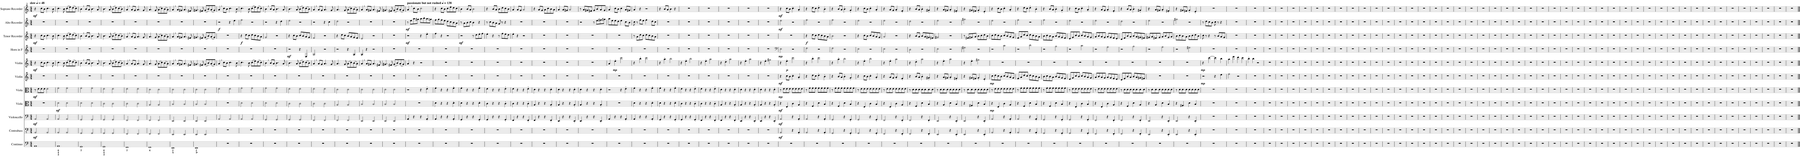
**kern	**kern	**dynam	**kern	**dynam	**kern	**dynam	**kern	**dynam	**kern	**dynam	**kern	**dynam	**kern	**dynam	**kern	**dynam	**kern	**dynam	**kern	**dynam
*part11	*part10	*part10	*part9	*part9	*part8	*part8	*part7	*part7	*part6	*part6	*part5	*part5	*part4	*part4	*part3	*part3	*part2	*part2	*part1	*part1
*staff11	*staff10	*staff10	*staff9	*staff9	*staff8	*staff8	*staff7	*staff7	*staff6	*staff6	*staff5	*staff5	*staff4	*staff4	*staff3	*staff3	*staff2	*staff2	*staff1	*staff1
*I"Continuo	*I"Contrabass	*	*I"Violoncello	*	*I"Viola	*	*I"Viola	*	*I"Violin	*	*I"Violin	*	*I"Horn in F	*	*I"Tenor Recorder	*	*I"Alto Recorder	*	*I"Soprano Recorder	*
*I'Con.	*I'Cb.	*	*I'Vc.	*	*I'Vla.	*	*I'Vla.	*	*I'Vln.	*	*I'Vln.	*	*	*	*I'T. Rec.	*	*I'A. Rec.	*	*I'S. Rec.	*
*clefF4	*clefFv4	*	*clefF4	*	*clefC3	*	*clefC3	*	*clefG2	*	*clefG2	*	*clefG2	*	*clefG2	*	*clefG2	*	*clefG^2	*
*	*	*	*	*	*	*	*	*	*	*	*	*	*ITrd4c7	*	*	*	*	*	*	*
*k[]	*k[]	*	*k[]	*	*k[]	*	*k[]	*	*k[]	*	*k[]	*	*k[]	*	*k[]	*	*k[]	*	*k[]	*
*M4/4	*M4/4	*	*M4/4	*	*M4/4	*	*M4/4	*	*M4/4	*	*M4/4	*	*M4/4	*	*M4/4	*	*M4/4	*	*M4/4	*
*MM48	*MM48	*	*MM48	*	*MM48	*	*MM48	*	*MM48	*	*MM48	*	*MM48	*	*MM48	*	*MM48	*	*MM48	*
=1	=1	=1	=1	=1	=1	=1	=1	=1	=1	=1	=1	=1	=1	=1	=1	=1	=1	=1	=1	=1
!	!	!	!	!	!	!	!	!	!	!	!	!	!	!	!	!	!	!	!LO:TX:a:B:t=slow	!
!	!	!LO:DY:b	!	!LO:DY:b	!	!	!	!LO:DY:b	!	!	!	!LO:DY:b	!	!	!	!LO:DY:b	!	!	!	!LO:DY:b
1AA	2AAA/	mf	2AA/	mf	1r	.	8r	mf	1r	.	4r	mf	1r	.	4r	mf	1r	.	4r	mf
.	.	.	.	.	.	.	8e\L	.	.	.	.	.	.	.	.	.	.	.	.	.
.	.	.	.	.	.	.	8e\	.	.	.	8cc\L	.	.	.	8cc\L	.	.	.	8ccc\L	.
.	.	.	.	.	.	.	8e\J	.	.	.	8b\J	.	.	.	8b\J	.	.	.	8bb\J	.
.	2AAA/	.	2AA/	.	.	.	2e\	.	.	.	4.cc\	.	.	.	4.cc\	.	.	.	4.ccc\	.
.	.	.	.	.	.	.	.	.	.	.	8b\	.	.	.	8b\	.	.	.	8bb\	.
=2	=2	=2	=2	=2	=2	=2	=2	=2	=2	=2	=2	=2	=2	=2	=2	=2	=2	=2	=2	=2
!	!	!	!	!	!	!LO:DY:b	!	!	!	!	!	!	!	!	!	!	!	!	!	!
1AA	2AAA/	.	2AA/	.	2d\	mf	2f\	.	1r	.	4.cc\	.	1r	.	4.cc\	.	1r	.	4.ccc\	.
.	.	.	.	.	.	.	.	.	.	.	8b\	.	.	.	8b\	.	.	.	8bb\	.
.	2AAA/	.	2AA/	.	2d\	.	2f\	.	.	.	(8cc\L	.	.	.	(8cc\L	.	.	.	(8ccc\L	.
.	.	.	.	.	.	.	.	.	.	.	8ee\)	.	.	.	8ee\)	.	.	.	8eee\)	.
.	.	.	.	.	.	.	.	.	.	.	(8dd\	.	.	.	(8dd\	.	.	.	(8ddd\	.
.	.	.	.	.	.	.	.	.	.	.	8cc\J)	.	.	.	8cc\J)	.	.	.	8ccc\J)	.
=3	=3	=3	=3	=3	=3	=3	=3	=3	=3	=3	=3	=3	=3	=3	=3	=3	=3	=3	=3	=3
1GG	2GGG/	.	2GG/	.	2d\	.	2f\	.	1r	.	4b,\	.	1r	.	4b,\	.	1r	.	4bb,\	.
.	.	.	.	.	.	.	.	.	.	.	8b/L	.	.	.	8b/L	.	.	.	8bb/L	.
.	.	.	.	.	.	.	.	.	.	.	8a/J	.	.	.	8a/J	.	.	.	8aa/J	.
.	2GGG/	.	2GG/	.	2d\	.	2f\	.	.	.	4.b\	.	.	.	4.b\	.	.	.	4.bb\	.
.	.	.	.	.	.	.	.	.	.	.	8a/	.	.	.	8a/	.	.	.	8aa/	.
=4	=4	=4	=4	=4	=4	=4	=4	=4	=4	=4	=4	=4	=4	=4	=4	=4	=4	=4	=4	=4
1GG	2GGG/	.	2GG/	.	2c\	.	2e\	.	1r	.	4.b\	.	1r	.	4.b\	.	1r	.	4.bb\	.
.	.	.	.	.	.	.	.	.	.	.	8a/	.	.	.	8a/	.	.	.	8aa/	.
.	2GGG/	.	2GG/	.	2c\	.	2e\	.	.	.	(8b\L	.	.	.	(8b\L	.	.	.	(8bb\L	.
.	.	.	.	.	.	.	.	.	.	.	8dd\)	.	.	.	8dd\)	.	.	.	8ddd\)	.
.	.	.	.	.	.	.	.	.	.	.	(8cc\	.	.	.	(8cc\	.	.	.	(8ccc\	.
.	.	.	.	.	.	.	.	.	.	.	8b\J)	.	.	.	8b\J)	.	.	.	8bb\J)	.
=5	=5	=5	=5	=5	=5	=5	=5	=5	=5	=5	=5	=5	=5	=5	=5	=5	=5	=5	=5	=5
1FF	2FFF/	.	2FF/	.	2c\	.	2e\	.	1r	.	4a,/	.	1r	.	4a,/	.	1r	.	4aa,/	.
.	.	.	.	.	.	.	.	.	.	.	8a/L	.	.	.	8a/L	.	.	.	8aa/L	.
.	.	.	.	.	.	.	.	.	.	.	8g/J	.	.	.	8g/J	.	.	.	8gg/J	.
.	2FFF/	.	2FF/	.	2c\	.	2e\	.	.	.	4.a/	.	.	.	4.a/	.	.	.	4.aa/	.
.	.	.	.	.	.	.	.	.	.	.	8g/	.	.	.	8g/	.	.	.	8gg/	.
=6	=6	=6	=6	=6	=6	=6	=6	=6	=6	=6	=6	=6	=6	=6	=6	=6	=6	=6	=6	=6
1FF	2FFF/	.	2FF/	.	2A/	.	2d\	.	1r	.	4.a/	.	1r	.	4.a/	.	1r	.	4.aa/	.
.	.	.	.	.	.	.	.	.	.	.	8g/	.	.	.	8g/	.	.	.	8gg/	.
.	2FFF/	.	2FF/	.	2A/	.	2d\	.	.	.	(8a\L	.	.	.	(8a\L	.	.	.	(8aa\L	.
.	.	.	.	.	.	.	.	.	.	.	8cc\)	.	.	.	8cc\)	.	.	.	8ccc\)	.
.	.	.	.	.	.	.	.	.	.	.	(8b\	.	.	.	(8b\	.	.	.	(8bb\	.
.	.	.	.	.	.	.	.	.	.	.	8a\J)	.	.	.	8a\J)	.	.	.	8aa\J)	.
=7	=7	=7	=7	=7	=7	=7	=7	=7	=7	=7	=7	=7	=7	=7	=7	=7	=7	=7	=7	=7
1EE	2EEE/	.	2EE/	.	2B/	.	2d\	.	1r	.	4a,/	.	1r	.	4a,/	.	1r	.	4aa,/	.
.	.	.	.	.	.	.	.	.	.	.	8a/L	.	.	.	8a/L	.	.	.	8aa/L	.
.	.	.	.	.	.	.	.	.	.	.	8g#X/J	.	.	.	8g#X/J	.	.	.	8gg#X/J	.
.	2EEE/	.	2EE/	.	2B/	.	2d\	.	.	.	4.a/	.	.	.	4.a/	.	.	.	4.aa/	.
.	.	.	.	.	.	.	.	.	.	.	8f#X/	.	.	.	8f#X/	.	.	.	8ff#X/	.
=8	=8	=8	=8	=8	=8	=8	=8	=8	=8	=8	=8	=8	=8	=8	=8	=8	=8	=8	=8	=8
1EE	2EEE/	.	2EE/	.	2B/	.	2d\	.	1r	.	4.g#X/	.	1r	.	4.g#X/	.	1r	.	4.gg#X/	.
.	.	.	.	.	.	.	.	.	.	.	8f#X/	.	.	.	8f#X/	.	.	.	8ff#X/	.
.	2EEE/	.	2EE/	.	2B/	.	2d\	.	.	.	(8g#/L	.	.	.	(8g#/L	.	.	.	(8gg#/L	.
.	.	.	.	.	.	.	.	.	.	.	8b/)	.	.	.	8b/)	.	.	.	8bb/)	.
.	.	.	.	.	.	.	.	.	.	.	(8a/	.	.	.	(8a/	.	.	.	(8aa/	.
.	.	.	.	.	.	.	.	.	.	.	8g#/J)	.	.	.	8g#/J)	.	.	.	8gg#/J)	.
=9	=9	=9	=9	=9	=9	=9	=9	=9	=9	=9	=9	=9	=9	=9	=9	=9	=9	=9	=9	=9
!	!	!	!	!	!	!	!	!	!	!	!	!	!	!	!	!	!	!LO:DY:b	!	!
1r	1r	.	2AA/	.	1r	.	2e\	.	1r	.	4a,/	.	1r	.	1r	.	2r	f	4aa,/	.
.	.	.	.	.	.	.	.	.	.	.	8cc\L	.	.	.	.	.	.	.	8ccc\L	.
.	.	.	.	.	.	.	.	.	.	.	8b\J	.	.	.	.	.	.	.	8bb\J	.
.	.	.	2AA/	.	.	.	2e\	.	.	.	4.cc\	.	.	.	.	.	4r	.	4.ccc\	.
.	.	.	.	.	.	.	.	.	.	.	.	.	.	.	.	.	4ee\	.	.	.
.	.	.	.	.	.	.	.	.	.	.	8b\	.	.	.	.	.	.	.	8bb\	.
=10	=10	=10	=10	=10	=10	=10	=10	=10	=10	=10	=10	=10	=10	=10	=10	=10	=10	=10	=10	=10
!	!	!	!	!	!	!	!	!	!	!	!	!	!	!	!	!LO:DY:b	!	!	!	!
1r	1r	.	2AA/	.	2d\	.	2f\	.	1r	.	4.cc\	.	1r	.	4r	f	2ff\	.	4.ccc\	.
.	.	.	.	.	.	.	.	.	.	.	.	.	.	.	8dd\L	.	.	.	.	.
.	.	.	.	.	.	.	.	.	.	.	8b\	.	.	.	8cc\J	.	.	.	8bb\	.
.	.	.	2AA/	.	2d\	.	2f\	.	.	.	(8cc\L	.	.	.	8dd\L	.	2r	.	(8ccc\L	.
.	.	.	.	.	.	.	.	.	.	.	8ee\)	.	.	.	8cc\	.	.	.	8eee\)	.
.	.	.	.	.	.	.	.	.	.	.	(8dd\	.	.	.	8b\	.	.	.	(8ddd\	.
.	.	.	.	.	.	.	.	.	.	.	8cc\J)	.	.	.	8a\J	.	.	.	8ccc\J)	.
=11	=11	=11	=11	=11	=11	=11	=11	=11	=11	=11	=11	=11	=11	=11	=11	=11	=11	=11	=11	=11
1r	1r	.	2GG/	.	2d\	.	2f\	.	1r	.	4b,\	.	1r	.	2g/	.	2r	.	4bb,\	.
.	.	.	.	.	.	.	.	.	.	.	8b/L	.	.	.	.	.	.	.	8bb/L	.
.	.	.	.	.	.	.	.	.	.	.	8a/J	.	.	.	.	.	.	.	8aa/J	.
.	.	.	2GG/	.	2d\	.	2f\	.	.	.	4.b\	.	.	.	2r	.	4r	.	4.bb\	.
.	.	.	.	.	.	.	.	.	.	.	.	.	.	.	.	.	4dd\	.	.	.
.	.	.	.	.	.	.	.	.	.	.	8a/	.	.	.	.	.	.	.	8aa/	.
=12	=12	=12	=12	=12	=12	=12	=12	=12	=12	=12	=12	=12	=12	=12	=12	=12	=12	=12	=12	=12
!	!	!	!	!	!	!	!	!	!	!	!	!	!	!LO:DY:b	!	!	!	!	!	!
1r	1r	.	2GG/	.	2c\	.	2e\	.	1r	.	4.b\	.	2r	mf	4r	.	2ee\	.	4.bb\	.
.	.	.	.	.	.	.	.	.	.	.	.	.	.	.	8cc\L	.	.	.	.	.
.	.	.	.	.	.	.	.	.	.	.	8a/	.	.	.	8b\J	.	.	.	8aa/	.
.	.	.	2GG/	.	2c\	.	2e\	.	.	.	(8b\L	.	4r	.	8cc/L	.	2r	.	(8bb\L	.
.	.	.	.	.	.	.	.	.	.	.	8dd\)	.	.	.	8b/	.	.	.	8ddd\)	.
.	.	.	.	.	.	.	.	.	.	.	(8cc\	.	4E/	.	8a/	.	.	.	(8ccc\	.
.	.	.	.	.	.	.	.	.	.	.	8b\J)	.	.	.	8g/J	.	.	.	8bb\J)	.
=13	=13	=13	=13	=13	=13	=13	=13	=13	=13	=13	=13	=13	=13	=13	=13	=13	=13	=13	=13	=13
1r	1r	.	2FF/	.	2c\	.	2e\	.	1r	.	4a,/	.	2A/	.	2f/	.	2r	.	4aa,/	.
.	.	.	.	.	.	.	.	.	.	.	8a/L	.	.	.	.	.	.	.	8aa/L	.
.	.	.	.	.	.	.	.	.	.	.	8g/J	.	.	.	.	.	.	.	8gg/J	.
.	.	.	2FF/	.	2c\	.	2e\	.	.	.	4.a/	.	2r	.	2r	.	4r	.	4.aa/	.
.	.	.	.	.	.	.	.	.	.	.	.	.	.	.	.	.	4cc\	.	.	.
.	.	.	.	.	.	.	.	.	.	.	8g/	.	.	.	.	.	.	.	8gg/	.
=14	=14	=14	=14	=14	=14	=14	=14	=14	=14	=14	=14	=14	=14	=14	=14	=14	=14	=14	=14	=14
1r	1r	.	2FF/	.	2A/	.	2d\	.	1r	.	4.a/	.	2r	.	4r	.	2dd\	.	4.aa/	.
.	.	.	.	.	.	.	.	.	.	.	.	.	.	.	8dd\L	.	.	.	.	.
.	.	.	.	.	.	.	.	.	.	.	8g/	.	.	.	8cc\J	.	.	.	8gg/	.
.	.	.	2FF/	.	2A/	.	2d\	.	.	.	(8a\L	.	4r	.	8b/L	.	2r	.	(8aa\L	.
.	.	.	.	.	.	.	.	.	.	.	8cc\)	.	.	.	8a/	.	.	.	8ccc\)	.
.	.	.	.	.	.	.	.	.	.	.	(8b\	.	4A/	.	8g/	.	.	.	(8bb\	.
.	.	.	.	.	.	.	.	.	.	.	8a\J)	.	.	.	8f/J	.	.	.	8aa\J)	.
=15	=15	=15	=15	=15	=15	=15	=15	=15	=15	=15	=15	=15	=15	=15	=15	=15	=15	=15	=15	=15
1r	1r	.	2EE/	.	2B/	.	2d\	.	1r	.	4a,/	.	4A/	.	2e/	.	1r	.	4aa,/	.
.	.	.	.	.	.	.	.	.	.	.	8a/L	.	4r	.	.	.	.	.	8aa/L	.
.	.	.	.	.	.	.	.	.	.	.	8g#X/J	.	.	.	.	.	.	.	8gg#X/J	.
.	.	.	2EE/	.	2B/	.	2d\	.	.	.	4.a/	.	2r	.	2r	.	.	.	4.aa/	.
.	.	.	.	.	.	.	.	.	.	.	8f#X/	.	.	.	.	.	.	.	8ff#X/	.
=16	=16	=16	=16	=16	=16	=16	=16	=16	=16	=16	=16	=16	=16	=16	=16	=16	=16	=16	=16	=16
1r	1r	.	2EE/	.	2B/	.	2d\	.	1r	.	4.g#X/	.	1r	.	1r	.	1r	.	4.gg#X/	.
.	.	.	.	.	.	.	.	.	.	.	8f#X/	.	.	.	.	.	.	.	8ff#X/	.
.	.	.	2EE/	.	2B/	.	2d\	.	.	.	(8g#/L	.	.	.	.	.	.	.	(8gg#/L	.
.	.	.	.	.	.	.	.	.	.	.	8b/)	.	.	.	.	.	.	.	8bb/)	.
.	.	.	.	.	.	.	.	.	.	.	(8a/	.	.	.	.	.	.	.	(8aa/	.
.	.	.	.	.	.	.	.	.	.	.	8g#/J)	.	.	.	.	.	.	.	8gg#/J)	.
=17	=17	=17	=17	=17	=17	=17	=17	=17	=17	=17	=17	=17	=17	=17	=17	=17	=17	=17	=17	=17
*	*	*	*	*	*	*	*	*	*	*	*	*	*	*	*	*	*	*	*MM138	*
!	!	!	!	!	!	!	!	!	!	!	!	!	!	!	!	!	!	!	!LO:TX:a:B:t=passionate but not rushed	!
!	!	!	!	!	!	!	!	!	!	!	!	!	!	!	!	!LO:DY:b	!	!LO:DY:b	!	!
1r	1r	.	4AA/	.	1r	.	2r	.	1r	.	4a/	.	1r	.	2r	mf	8r	mf	4aa,/	.
.	.	.	.	.	.	.	.	.	.	.	.	.	.	.	.	.	8ee\L	.	.	.
.	.	.	4r	.	.	.	.	.	.	.	4r	.	.	.	.	.	8aa\	.	8ccc\L	.
.	.	.	.	.	.	.	.	.	.	.	.	.	.	.	.	.	8gg#X\J	.	8bb\J	.
.	.	.	4r	.	.	.	4r	.	.	.	2r	.	.	.	4r	.	8aa\L	.	2ccc\	.
.	.	.	.	.	.	.	.	.	.	.	.	.	.	.	.	.	8bb\	.	.	.
.	.	.	4AA'/	.	.	.	4e'\	.	.	.	.	.	.	.	4ee'\	.	8aa\	.	.	.
.	.	.	.	.	.	.	.	.	.	.	.	.	.	.	.	.	8ggn\J	.	.	.
=18	=18	=18	=18	=18	=18	=18	=18	=18	=18	=18	=18	=18	=18	=18	=18	=18	=18	=18	=18	=18
1r	1r	.	4AA/	.	4d\	.	4f\	.	1r	.	1r	.	1r	.	4ff\	.	8ff\L	.	4r	.
.	.	.	.	.	.	.	.	.	.	.	.	.	.	.	.	.	8gg\	.	.	.
.	.	.	4r	.	4r	.	4r	.	.	.	.	.	.	.	4r	.	8ff\	.	8ccc\L	.
.	.	.	.	.	.	.	.	.	.	.	.	.	.	.	.	.	8ee\J	.	8bb\J	.
.	.	.	4r	.	4r	.	4r	.	.	.	.	.	.	.	2r	.	8dd\L	.	8ccc\L	.
.	.	.	.	.	.	.	.	.	.	.	.	.	.	.	.	.	8cc\	.	8eee\	.
.	.	.	4AA'/	.	4d'\	.	4f'\	.	.	.	.	.	.	.	.	.	8b\	.	8ddd\	.
.	.	.	.	.	.	.	.	.	.	.	.	.	.	.	.	.	8a\J	.	8ccc\J	.
=19	=19	=19	=19	=19	=19	=19	=19	=19	=19	=19	=19	=19	=19	=19	=19	=19	=19	=19	=19	=19
!	!	!	!	!	!	!	!	!	!	!	!	!	!	!	!	!LO:DY:b	!	!	!	!
1r	1r	.	4GG/	.	4d\	.	4f\	.	1r	.	1r	.	1r	.	2r	mf	8r	.	4bb\	.
.	.	.	.	.	.	.	.	.	.	.	.	.	.	.	.	.	8a\L	.	.	.
.	.	.	4r	.	4r	.	4r	.	.	.	.	.	.	.	.	.	8b\	.	8bb/L	.
.	.	.	.	.	.	.	.	.	.	.	.	.	.	.	.	.	8cc\J	.	8aa/J	.
.	.	.	4r	.	4r	.	4r	.	.	.	.	.	.	.	8r	.	4b\	.	2bb\	.
.	.	.	.	.	.	.	.	.	.	.	.	.	.	.	8dd\L	.	.	.	.	.
.	.	.	4GG'/	.	4d'\	.	4f'\	.	.	.	.	.	.	.	8ee\	.	4r	.	.	.
.	.	.	.	.	.	.	.	.	.	.	.	.	.	.	8ff\J	.	.	.	.	.
=20	=20	=20	=20	=20	=20	=20	=20	=20	=20	=20	=20	=20	=20	=20	=20	=20	=20	=20	=20	=20
1r	1r	.	4GG/	.	4c\	.	4e\	.	1r	.	1r	.	1r	.	4ee\	.	8r	.	4r	.
.	.	.	.	.	.	.	.	.	.	.	.	.	.	.	.	.	8cc\L	.	.	.
.	.	.	4r	.	4r	.	4r	.	.	.	.	.	.	.	4r	.	8b\	.	8bb/L	.
.	.	.	.	.	.	.	.	.	.	.	.	.	.	.	.	.	8a\J	.	8aa/J	.
.	.	.	4r	.	4r	.	4r	.	.	.	.	.	.	.	8r	.	8g/	.	8bb\L	.
.	.	.	.	.	.	.	.	.	.	.	.	.	.	.	8ff\L	.	8r	.	8ddd\	.
.	.	.	4GG'/	.	4c'\	.	4e'\	.	.	.	.	.	.	.	8ee\	.	4r	.	8ccc\	.
.	.	.	.	.	.	.	.	.	.	.	.	.	.	.	8dd\J	.	.	.	8bb\J	.
=21	=21	=21	=21	=21	=21	=21	=21	=21	=21	=21	=21	=21	=21	=21	=21	=21	=21	=21	=21	=21
1r	1r	.	4FF/	.	4c\	.	4e\	.	1r	.	1r	.	1r	.	4ee\	.	1r	.	4aa/	.
.	.	.	4r	.	4r	.	4r	.	.	.	.	.	.	.	4r	.	.	.	8aa/L	.
.	.	.	.	.	.	.	.	.	.	.	.	.	.	.	.	.	.	.	8gg/J	.
.	.	.	4r	.	4r	.	4r	.	.	.	.	.	.	.	2r	.	.	.	2aa/	.
.	.	.	4FF'/	.	4c'\	.	4e'\	.	.	.	.	.	.	.	.	.	.	.	.	.
=22	=22	=22	=22	=22	=22	=22	=22	=22	=22	=22	=22	=22	=22	=22	=22	=22	=22	=22	=22	=22
1r	1r	.	4FF/	.	4A/	.	4d\	.	1r	.	1r	.	1r	.	1r	.	1r	.	4r	.
.	.	.	4r	.	4r	.	4r	.	.	.	.	.	.	.	.	.	.	.	8aa/L	.
.	.	.	.	.	.	.	.	.	.	.	.	.	.	.	.	.	.	.	8gg/J	.
.	.	.	4r	.	4r	.	4r	.	.	.	.	.	.	.	.	.	.	.	8aa\L	.
.	.	.	.	.	.	.	.	.	.	.	.	.	.	.	.	.	.	.	8ccc\	.
.	.	.	4FF'/	.	4A'/	.	4d'\	.	.	.	.	.	.	.	.	.	.	.	8bb\	.
.	.	.	.	.	.	.	.	.	.	.	.	.	.	.	.	.	.	.	8aa\J	.
=23	=23	=23	=23	=23	=23	=23	=23	=23	=23	=23	=23	=23	=23	=23	=23	=23	=23	=23	=23	=23
1r	1r	.	4EE/	.	4A/	.	4d\	.	1r	.	1r	.	1r	.	1r	.	1r	.	4aa/	.
.	.	.	4r	.	4r	.	4r	.	.	.	.	.	.	.	.	.	.	.	8aa/L	.
.	.	.	.	.	.	.	.	.	.	.	.	.	.	.	.	.	.	.	8gg#X/J	.
.	.	.	4r	.	4r	.	4r	.	.	.	.	.	.	.	.	.	.	.	2aa/	.
.	.	.	4EE'/	.	4A'/	.	4d'\	.	.	.	.	.	.	.	.	.	.	.	.	.
=24	=24	=24	=24	=24	=24	=24	=24	=24	=24	=24	=24	=24	=24	=24	=24	=24	=24	=24	=24	=24
1r	1r	.	4EE/	.	4A/	.	4d\	.	1r	.	1r	.	1r	.	1r	.	2r	.	8r	.
.	.	.	.	.	.	.	.	.	.	.	.	.	.	.	.	.	.	.	8aa/L	.
.	.	.	4r	.	4r	.	4r	.	.	.	.	.	.	.	.	.	.	.	8gg#X/	.
.	.	.	.	.	.	.	.	.	.	.	.	.	.	.	.	.	.	.	8ff#X/J	.
.	.	.	4r	.	4r	.	4r	.	.	.	.	.	.	.	.	.	8r	.	8gg#/L	.
.	.	.	.	.	.	.	.	.	.	.	.	.	.	.	.	.	8ee\L	.	8bb/	.
.	.	.	4EE'/	.	4A'/	.	4d'\	.	.	.	.	.	.	.	.	.	8ff#X\	.	8aa/	.
.	.	.	.	.	.	.	.	.	.	.	.	.	.	.	.	.	8gg#X\J	.	8gg#/J	.
=25	=25	=25	=25	=25	=25	=25	=25	=25	=25	=25	=25	=25	=25	=25	=25	=25	=25	=25	=25	=25
1r	1r	.	4AA/	.	1r	.	2r	.	1r	.	4a/	.	1r	.	1r	.	8aa\L	.	4aa/	.
.	.	.	.	.	.	.	.	.	.	.	.	.	.	.	.	.	8ee\	.	.	.
!	!	!	!	!	!	!	!	!	!	!	!	!LO:DY:b	!	!	!	!	!	!	!	!
.	.	.	4r	.	.	.	.	.	.	.	4ee'\	mp	.	.	.	.	8ee\	.	8ccc\L	.
.	.	.	.	.	.	.	.	.	.	.	.	.	.	.	.	.	8dd\J	.	8bb\J	.
.	.	.	4r	.	.	.	4r	.	.	.	2ccc\	.	.	.	.	.	4ee\	.	4ccc\	.
.	.	.	4AA'/	.	.	.	4e'\	.	.	.	.	.	.	.	.	.	8cc\L	.	8aa/L	.
.	.	.	.	.	.	.	.	.	.	.	.	.	.	.	.	.	8b\J	.	8gg#X/J	.
=26	=26	=26	=26	=26	=26	=26	=26	=26	=26	=26	=26	=26	=26	=26	=26	=26	=26	=26	=26	=26
1r	1r	.	4AA/	.	4d\	.	4f\	.	1r	.	4r	.	1r	.	8r	.	8cc\	.	4aa/	.
.	.	.	.	.	.	.	.	.	.	.	.	.	.	.	8a\L	.	8r	.	.	.
.	.	.	4r	.	4r	.	4r	.	.	.	4bb'\	.	.	.	8dd\	.	8ff\L	.	4r	.
.	.	.	.	.	.	.	.	.	.	.	.	.	.	.	8cc\J	.	8ee\J	.	.	.
.	.	.	4r	.	4r	.	4r	.	.	.	2ccc\	.	.	.	8dd\L	.	4ff\	.	2r	.
.	.	.	.	.	.	.	.	.	.	.	.	.	.	.	8cc\	.	.	.	.	.
.	.	.	4AA'/	.	4d'\	.	4f'\	.	.	.	.	.	.	.	8b\	.	8dd\L	.	.	.
.	.	.	.	.	.	.	.	.	.	.	.	.	.	.	8a\J	.	8cc\J	.	.	.
=27	=27	=27	=27	=27	=27	=27	=27	=27	=27	=27	=27	=27	=27	=27	=27	=27	=27	=27	=27	=27
1r	1r	.	4GG/	.	4d\	.	4f\	.	1r	.	4r	.	1r	.	1r	.	1r	.	4r	.
.	.	.	4r	.	4r	.	4r	.	.	.	4aa'\	.	.	.	.	.	.	.	8bb/L	.
.	.	.	.	.	.	.	.	.	.	.	.	.	.	.	.	.	.	.	8aa/J	.
.	.	.	4r	.	4r	.	4r	.	.	.	2bb\	.	.	.	.	.	.	.	4bb\	.
.	.	.	4GG'/	.	4d'\	.	4f'\	.	.	.	.	.	.	.	.	.	.	.	4r	.
=28	=28	=28	=28	=28	=28	=28	=28	=28	=28	=28	=28	=28	=28	=28	=28	=28	=28	=28	=28	=28
1r	1r	.	4GG/	.	4c\	.	4e\	.	1r	.	4r	.	1r	.	1r	.	1r	.	1r	.
.	.	.	4r	.	4r	.	4r	.	.	.	4ee'\	.	.	.	.	.	.	.	.	.
.	.	.	4r	.	4r	.	4r	.	.	.	2bb\	.	.	.	.	.	.	.	.	.
.	.	.	4GG'/	.	4c'\	.	4e'\	.	.	.	.	.	.	.	.	.	.	.	.	.
=29	=29	=29	=29	=29	=29	=29	=29	=29	=29	=29	=29	=29	=29	=29	=29	=29	=29	=29	=29	=29
1r	1r	.	4FF/	.	4c\	.	4e\	.	1r	.	4r	.	1r	.	1r	.	1r	.	1r	.
.	.	.	4r	.	4r	.	4r	.	.	.	4ee'\	.	.	.	.	.	.	.	.	.
.	.	.	4r	.	4r	.	4r	.	.	.	2aa\	.	.	.	.	.	.	.	.	.
.	.	.	4FF'/	.	4c'\	.	4e'\	.	.	.	.	.	.	.	.	.	.	.	.	.
=30	=30	=30	=30	=30	=30	=30	=30	=30	=30	=30	=30	=30	=30	=30	=30	=30	=30	=30	=30	=30
1r	1r	.	4FF/	.	4A/	.	4d\	.	1r	.	4r	.	1r	.	1r	.	1r	.	1r	.
.	.	.	4r	.	4r	.	4r	.	.	.	4dd'\	.	.	.	.	.	.	.	.	.
.	.	.	4r	.	4r	.	4r	.	.	.	2aa\	.	.	.	.	.	.	.	.	.
.	.	.	4FF'/	.	4A'/	.	4d'\	.	.	.	.	.	.	.	.	.	.	.	.	.
=31	=31	=31	=31	=31	=31	=31	=31	=31	=31	=31	=31	=31	=31	=31	=31	=31	=31	=31	=31	=31
1r	1r	.	4EE/	.	4A/	.	4d\	.	1r	.	4r	.	1r	.	1r	.	1r	.	1r	.
.	.	.	4r	.	4r	.	4r	.	.	.	4ee'\	.	.	.	.	.	.	.	.	.
.	.	.	4r	.	4r	.	4r	.	.	.	2aa\	.	.	.	.	.	.	.	.	.
.	.	.	4EE'/	.	4A'/	.	4d'\	.	.	.	.	.	.	.	.	.	.	.	.	.
=32	=32	=32	=32	=32	=32	=32	=32	=32	=32	=32	=32	=32	=32	=32	=32	=32	=32	=32	=32	=32
1r	1r	.	4EE/	.	4A/	.	4d\	.	1r	.	4r	.	1r	.	1r	.	1r	.	1r	.
.	.	.	4r	.	4r	.	4r	.	.	.	4ee'\	.	.	.	.	.	.	.	.	.
.	.	.	4r	.	4r	.	4r	.	.	.	2gg#X\	.	.	.	.	.	.	.	.	.
.	.	.	4EE'/	.	4A'/	.	4d'\	.	.	.	.	.	.	.	.	.	.	.	.	.
=33	=33	=33	=33	=33	=33	=33	=33	=33	=33	=33	=33	=33	=33	=33	=33	=33	=33	=33	=33	=33
*	*	*	*	*	*	*	*	*	*	*	*	*	*clefF4	*	*	*	*	*	*	*
!	!	!LO:DY:b	!	!LO:DY:b	!	!LO:DY:b	!	!LO:DY:b	!	!LO:DY:b	!	!	!	!LO:DY:b	!	!	!	!LO:DY:b	!	!LO:DY:b
1r	2AAA/	mf	2AA/	mf	4r	mf	8r	mp	4r	mf	4r	.	2E\	mp	1r	.	2ee\	mf	4r	mf
.	.	.	.	.	.	.	8e\L	.	.	.	.	.	.	.	.	.	.	.	.	.
!	!	!	!	!	!	!	!	!	!	!	!	!LO:DY:b	!	!	!	!	!	!	!	!
.	.	.	.	.	4E/	.	8e\	.	8cc\L	.	4ee'\	p	.	.	.	.	.	.	8ccc\L	.
.	.	.	.	.	.	.	8e\J	.	8b\J	.	.	.	.	.	.	.	.	.	8bb\J	.
.	4r	.	4r	.	4c\	.	8e\L	.	4cc'\	.	2ccc\	.	2r	.	.	.	2r	.	4ccc'\	.
.	.	.	.	.	.	.	8e\	.	.	.	.	.	.	.	.	.	.	.	.	.
.	4AAA'/	.	4AA'/	.	4A/	.	8e\	.	4a'/	.	.	.	.	.	.	.	.	.	4aa'/	.
.	.	.	.	.	.	.	8e\J	.	.	.	.	.	.	.	.	.	.	.	.	.
=34	=34	=34	=34	=34	=34	=34	=34	=34	=34	=34	=34	=34	=34	=34	=34	=34	=34	=34	=34	=34
!	!	!	!	!	!	!	!	!	!	!	!	!	!	!	!	!LO:DY:b	!	!	!	!
1r	2AAA/	.	2AA/	.	4r	.	8r	.	4r	.	4r	.	2F\	.	4r	f	2ff\	.	4r	.
.	.	.	.	.	.	.	8f\L	.	.	.	.	.	.	.	.	.	.	.	.	.
.	.	.	.	.	4F/	.	8f\	.	8dd\L	.	4bb'\	.	.	.	8dd\L	.	.	.	8ddd\L	.
.	.	.	.	.	.	.	8f\J	.	8cc\J	.	.	.	.	.	8cc\J	.	.	.	8ccc\J	.
.	4r	.	4r	.	4d\	.	8f\L	.	4dd'\	.	2ccc\	.	2r	.	8dd\L	.	2r	.	4ddd'\	.
.	.	.	.	.	.	.	8f\	.	.	.	.	.	.	.	8cc\	.	.	.	.	.
.	4AAA'/	.	4AA'/	.	4B/	.	8f\	.	4b'\	.	.	.	.	.	8b\	.	.	.	4bb'\	.
.	.	.	.	.	.	.	8f\J	.	.	.	.	.	.	.	8a\J	.	.	.	.	.
=35	=35	=35	=35	=35	=35	=35	=35	=35	=35	=35	=35	=35	=35	=35	=35	=35	=35	=35	=35	=35
1r	2GGG/	.	2GG/	.	4r	.	8r	.	4r	.	4r	.	2F\	.	2b\	.	2ff\	.	4r	.
.	.	.	.	.	.	.	8f\L	.	.	.	.	.	.	.	.	.	.	.	.	.
.	.	.	.	.	4F/	.	8f\	.	8b/L	.	4aa'\	.	.	.	.	.	.	.	8bb/L	.
.	.	.	.	.	.	.	8f\J	.	8a/J	.	.	.	.	.	.	.	.	.	8aa/J	.
.	4r	.	4r	.	4d\	.	8f\L	.	4b'\	.	2bb\	.	2r	.	2r	.	2r	.	4bb'\	.
.	.	.	.	.	.	.	8f\	.	.	.	.	.	.	.	.	.	.	.	.	.
.	4GGG'/	.	4GG'/	.	4B/	.	8f\	.	4g'/	.	.	.	.	.	.	.	.	.	4gg'/	.
.	.	.	.	.	.	.	8f\J	.	.	.	.	.	.	.	.	.	.	.	.	.
=36	=36	=36	=36	=36	=36	=36	=36	=36	=36	=36	=36	=36	=36	=36	=36	=36	=36	=36	=36	=36
1r	2GGG/	.	2GG/	.	4r	.	8r	.	4r	.	4r	.	2E\	.	4r	.	2ee\	.	4r	.
.	.	.	.	.	.	.	8e\L	.	.	.	.	.	.	.	.	.	.	.	.	.
.	.	.	.	.	4E/	.	8e\	.	8cc\L	.	4ee'\	.	.	.	8cc\L	.	.	.	8ccc\L	.
.	.	.	.	.	.	.	8e\J	.	8b\J	.	.	.	.	.	8b\J	.	.	.	8bb\J	.
.	4r	.	4r	.	4c\	.	8e\L	.	4cc'\	.	2bb\	.	2r	.	8cc/L	.	2r	.	4ccc'\	.
.	.	.	.	.	.	.	8e\	.	.	.	.	.	.	.	8b/	.	.	.	.	.
.	4GGG'/	.	4GG'/	.	4B/	.	8e\	.	4a'/	.	.	.	.	.	8a/	.	.	.	4aa'/	.
.	.	.	.	.	.	.	8e\J	.	.	.	.	.	.	.	8g/J	.	.	.	.	.
=37	=37	=37	=37	=37	=37	=37	=37	=37	=37	=37	=37	=37	=37	=37	=37	=37	=37	=37	=37	=37
1r	2FFF/	.	2FF/	.	4r	.	8r	.	4r	.	4r	.	2E\	.	2a/	.	2ee\	.	4r	.
.	.	.	.	.	.	.	8e\L	.	.	.	.	.	.	.	.	.	.	.	.	.
.	.	.	.	.	4E/	.	8e\	.	8a/L	.	4ee'\	.	.	.	.	.	.	.	8aa/L	.
.	.	.	.	.	.	.	8e\J	.	8g/J	.	.	.	.	.	.	.	.	.	8gg/J	.
.	4r	.	4r	.	4c\	.	8e\L	.	4a'/	.	2aa\	.	2r	.	2r	.	2r	.	4aa'/	.
.	.	.	.	.	.	.	8e\	.	.	.	.	.	.	.	.	.	.	.	.	.
.	4FFF'/	.	4FF'/	.	4A/	.	8e\	.	4f'/	.	.	.	.	.	.	.	.	.	4ff'/	.
.	.	.	.	.	.	.	8e\J	.	.	.	.	.	.	.	.	.	.	.	.	.
=38	=38	=38	=38	=38	=38	=38	=38	=38	=38	=38	=38	=38	=38	=38	=38	=38	=38	=38	=38	=38
1r	2FFF/	.	2FF/	.	4r	.	8r	.	4r	.	4r	.	2D\	.	4r	.	2dd\	.	4r	.
.	.	.	.	.	.	.	8d\L	.	.	.	.	.	.	.	.	.	.	.	.	.
.	.	.	.	.	4F/	.	8d\	.	8b/L	.	4dd'\	.	.	.	8b/L	.	.	.	8bb/L	.
.	.	.	.	.	.	.	8d\J	.	8a/J	.	.	.	.	.	8a/J	.	.	.	8aa/J	.
.	4r	.	4r	.	4d\	.	8d\L	.	4b'\	.	2aa\	.	2r	.	8b/L	.	2r	.	4bb'\	.
.	.	.	.	.	.	.	8d\	.	.	.	.	.	.	.	8a/	.	.	.	.	.
.	4FFF'/	.	4FF'/	.	4B/	.	8d\	.	4g#X'/	.	.	.	.	.	8g#X/	.	.	.	4gg#X'/	.
.	.	.	.	.	.	.	8d\J	.	.	.	.	.	.	.	8f#X/J	.	.	.	.	.
=39	=39	=39	=39	=39	=39	=39	=39	=39	=39	=39	=39	=39	=39	=39	=39	=39	=39	=39	=39	=39
1r	2EEE/	.	2EE/	.	4r	.	8r	.	4r	.	4r	.	2E\	.	2g#X/	.	2ee\	.	4r	.
.	.	.	.	.	.	.	8d\L	.	.	.	.	.	.	.	.	.	.	.	.	.
.	.	.	.	.	4A/	.	8d\	.	8a/L	.	4ee'\	.	.	.	.	.	.	.	8aa/L	.
.	.	.	.	.	.	.	8d\J	.	8g#X/J	.	.	.	.	.	.	.	.	.	8gg#X/J	.
.	4r	.	4r	.	4d\	.	8d\L	.	4a'/	.	2aa\	.	2r	.	2r	.	2r	.	4aa'/	.
.	.	.	.	.	.	.	8d\	.	.	.	.	.	.	.	.	.	.	.	.	.
.	4EEE'/	.	4EE'/	.	4B/	.	8d\	.	4f#X'/	.	.	.	.	.	.	.	.	.	4ff#X'/	.
.	.	.	.	.	.	.	8d\J	.	.	.	.	.	.	.	.	.	.	.	.	.
=40	=40	=40	=40	=40	=40	=40	=40	=40	=40	=40	=40	=40	=40	=40	=40	=40	=40	=40	=40	=40
1r	2EEE/	.	2EE/	.	4r	.	8r	.	4r	.	4r	.	2G#X\	.	8r	.	2gg#X\	.	4r	.
.	.	.	.	.	.	.	8d\L	.	.	.	.	.	.	.	8f#X/L	.	.	.	.	.
.	.	.	.	.	4G#X/	.	8d\	.	8g#X/L	.	4ee'\	.	.	.	8g#X/	.	.	.	8gg#X/L	.
.	.	.	.	.	.	.	8d\J	.	8f#X/J	.	.	.	.	.	8a/J	.	.	.	8ff#X/J	.
.	4r	.	4r	.	4d\	.	8d\L	.	4g#'/	.	2gg#X\	.	2r	.	8b\L	.	2r	.	4gg#'/	.
.	.	.	.	.	.	.	8d\	.	.	.	.	.	.	.	8cc\	.	.	.	.	.
.	4EEE'/	.	4EE'/	.	4B/	.	8d\	.	4e'/	.	.	.	.	.	8dd\	.	.	.	4ee'/	.
.	.	.	.	.	.	.	8d\J	.	.	.	.	.	.	.	8b\J	.	.	.	.	.
=41	=41	=41	=41	=41	=41	=41	=41	=41	=41	=41	=41	=41	=41	=41	=41	=41	=41	=41	=41	=41
!	!	!	!	!	!	!LO:DY:b	!	!	!	!LO:DY:b	!	!	!	!	!	!	!	!	!	!
1r	2AAA/	.	2AA/	.	4r	mp	8r	.	8cc\L	mp	1r	.	2r	.	8cc\L	.	2ee\	.	4r	.
.	.	.	.	.	.	.	8e\L	.	8dd\	.	.	.	.	.	8dd\	.	.	.	.	.
.	.	.	.	.	4E/	.	8e\	.	8cc\	.	.	.	.	.	8cc\	.	.	.	8ccc\L	.
.	.	.	.	.	.	.	8e\J	.	8b\J	.	.	.	.	.	8b\J	.	.	.	8bb\J	.
.	4r	.	4r	.	4c\	.	8e\L	.	8cc/L	.	.	.	2c\	.	8cc/L	.	2r	.	4ccc'\	.
.	.	.	.	.	.	.	8e\	.	8b/	.	.	.	.	.	8b/	.	.	.	.	.
.	4AAA'/	.	4AA'/	.	4A/	.	8e\	.	8a/	.	.	.	.	.	8a/	.	.	.	4aa'/	.
.	.	.	.	.	.	.	8e\J	.	8g/J	.	.	.	.	.	8g/J	.	.	.	.	.
=42	=42	=42	=42	=42	=42	=42	=42	=42	=42	=42	=42	=42	=42	=42	=42	=42	=42	=42	=42	=42
1r	2AAA/	.	2AA/	.	4r	.	8r	.	8f/L	.	1r	.	2r	.	8f/L	.	2ff\	.	4r	.
.	.	.	.	.	.	.	8f\L	.	8a/	.	.	.	.	.	8a/	.	.	.	.	.
.	.	.	.	.	4F/	.	8f\	.	8dd/	.	.	.	.	.	8dd/	.	.	.	8ddd\L	.
.	.	.	.	.	.	.	8f\J	.	8cc/J	.	.	.	.	.	8cc/J	.	.	.	8ccc\J	.
.	4r	.	4r	.	4d\	.	8f\L	.	8dd\L	.	.	.	2d\	.	8dd\L	.	2r	.	4ddd'\	.
.	.	.	.	.	.	.	8f\	.	8cc\	.	.	.	.	.	8cc\	.	.	.	.	.
.	4AAA'/	.	4AA'/	.	4B/	.	8f\	.	8b\	.	.	.	.	.	8b\	.	.	.	4bb'\	.
.	.	.	.	.	.	.	8f\J	.	8a\J	.	.	.	.	.	8a\J	.	.	.	.	.
=43	=43	=43	=43	=43	=43	=43	=43	=43	=43	=43	=43	=43	=43	=43	=43	=43	=43	=43	=43	=43
1r	2GGG/	.	2GG/	.	4r	.	8r	.	8b\L	.	1r	.	2r	.	8b\L	.	2ff\	.	4r	.
.	.	.	.	.	.	.	8f\L	.	8cc\	.	.	.	.	.	8cc\	.	.	.	.	.
.	.	.	.	.	4F/	.	8f\	.	8b\	.	.	.	.	.	8b\	.	.	.	8bb/L	.
.	.	.	.	.	.	.	8f\J	.	8a\J	.	.	.	.	.	8a\J	.	.	.	8aa/J	.
.	4r	.	4r	.	4d\	.	8f\L	.	8b/L	.	.	.	2B\	.	8b/L	.	2r	.	4bb'\	.
.	.	.	.	.	.	.	8f\	.	8a/	.	.	.	.	.	8a/	.	.	.	.	.
.	4GGG'/	.	4GG'/	.	4B/	.	8f\	.	8g/	.	.	.	.	.	8g/	.	.	.	4gg'/	.
.	.	.	.	.	.	.	8f\J	.	8f/J	.	.	.	.	.	8f/J	.	.	.	.	.
=44	=44	=44	=44	=44	=44	=44	=44	=44	=44	=44	=44	=44	=44	=44	=44	=44	=44	=44	=44	=44
1r	2GGG/	.	2GG/	.	4r	.	8r	.	8e/L	.	1r	.	2r	.	8e/L	.	2ee\	.	4r	.
.	.	.	.	.	.	.	8e\L	.	8g/	.	.	.	.	.	8g/	.	.	.	.	.
.	.	.	.	.	4E/	.	8e\	.	8cc/	.	.	.	.	.	8cc/	.	.	.	8ccc\L	.
.	.	.	.	.	.	.	8e\J	.	8b/J	.	.	.	.	.	8b/J	.	.	.	8bb\J	.
.	4r	.	4r	.	4c\	.	8e\L	.	8cc/L	.	.	.	2c\	.	8cc/L	.	2r	.	4ccc'\	.
.	.	.	.	.	.	.	8e\	.	8b/	.	.	.	.	.	8b/	.	.	.	.	.
.	4GGG'/	.	4GG'/	.	4B/	.	8e\	.	8a/	.	.	.	.	.	8a/	.	.	.	4aa'/	.
.	.	.	.	.	.	.	8e\J	.	8g/J	.	.	.	.	.	8g/J	.	.	.	.	.
=45	=45	=45	=45	=45	=45	=45	=45	=45	=45	=45	=45	=45	=45	=45	=45	=45	=45	=45	=45	=45
1r	2FFF/	.	2FF/	.	4r	.	8r	.	8a/L	.	1r	.	2r	.	8a/L	.	2ee\	.	4r	.
.	.	.	.	.	.	.	8e\L	.	8b/	.	.	.	.	.	8b/	.	.	.	.	.
.	.	.	.	.	4E/	.	8e\	.	8a/	.	.	.	.	.	8a/	.	.	.	8aa/L	.
.	.	.	.	.	.	.	8e\J	.	8g/J	.	.	.	.	.	8g/J	.	.	.	8gg/J	.
.	4r	.	4r	.	4c\	.	8e\L	.	8a/L	.	.	.	2A\	.	8a/L	.	2r	.	4aa'/	.
.	.	.	.	.	.	.	8e\	.	8g/	.	.	.	.	.	8g/	.	.	.	.	.
.	4FFF'/	.	4FF'/	.	4A/	.	8e\	.	8f/	.	.	.	.	.	8f/	.	.	.	4ff'/	.
.	.	.	.	.	.	.	8e\J	.	8e/J	.	.	.	.	.	8e/J	.	.	.	.	.
=46	=46	=46	=46	=46	=46	=46	=46	=46	=46	=46	=46	=46	=46	=46	=46	=46	=46	=46	=46	=46
1r	2FFF/	.	2FF/	.	4r	.	8r	.	8d/L	.	1r	.	2r	.	8d/L	.	2dd\	.	4r	.
.	.	.	.	.	.	.	8d\L	.	8f/	.	.	.	.	.	8f/	.	.	.	.	.
.	.	.	.	.	4F/	.	8d\	.	8b/	.	.	.	.	.	8b/	.	.	.	8bb/L	.
.	.	.	.	.	.	.	8d\J	.	8a/J	.	.	.	.	.	8a/J	.	.	.	8aa/J	.
.	4r	.	4r	.	4d\	.	8d\L	.	8b/L	.	.	.	2B\	.	8b/L	.	2r	.	4bb'\	.
.	.	.	.	.	.	.	8d\	.	8a/	.	.	.	.	.	8a/	.	.	.	.	.
.	4FFF'/	.	4FF'/	.	4A/	.	8d\	.	8g#X/	.	.	.	.	.	8g#X/	.	.	.	4gg#X'/	.
.	.	.	.	.	.	.	8d\J	.	8f#X/J	.	.	.	.	.	8f#X/J	.	.	.	.	.
=47	=47	=47	=47	=47	=47	=47	=47	=47	=47	=47	=47	=47	=47	=47	=47	=47	=47	=47	=47	=47
1r	2EEE/	.	2EE/	.	4r	.	8r	.	1r	.	1r	.	2r	.	8g#X/L	.	2ee\	.	4r	.
.	.	.	.	.	.	.	8d\L	.	.	.	.	.	.	.	8a/	.	.	.	.	.
.	.	.	.	.	4A/	.	8d\	.	.	.	.	.	.	.	8f#X/	.	.	.	8aa/L	.
.	.	.	.	.	.	.	8d\J	.	.	.	.	.	.	.	8g#/J	.	.	.	8gg#X/J	.
.	4r	.	4r	.	4d\	.	8d\L	.	.	.	.	.	2A\	.	8a/L	.	2r	.	4aa'/	.
.	.	.	.	.	.	.	8d\	.	.	.	.	.	.	.	8b/	.	.	.	.	.
.	4EEE'/	.	4EE'/	.	4B/	.	8d\	.	.	.	.	.	.	.	8g#/	.	.	.	4ff#X'/	.
.	.	.	.	.	.	.	8d\J	.	.	.	.	.	.	.	8a/J	.	.	.	.	.
=48	=48	=48	=48	=48	=48	=48	=48	=48	=48	=48	=48	=48	=48	=48	=48	=48	=48	=48	=48	=48
1r	2EEE/	.	2EE/	.	4r	.	8r	.	1r	.	1r	.	2r	.	8b\L	.	2gg#X\	.	4r	.
.	.	.	.	.	.	.	8d\L	.	.	.	.	.	.	.	8cc\	.	.	.	.	.
.	.	.	.	.	4G#X/	.	8d\	.	.	.	.	.	.	.	8b\	.	.	.	8gg#X/L	.
.	.	.	.	.	.	.	8d\J	.	.	.	.	.	.	.	8a\J	.	.	.	8ff#X/J	.
.	4r	.	4r	.	4d\	.	8d\L	.	.	.	.	.	2G#X\	.	8b\L	.	2r	.	4gg#'/	.
.	.	.	.	.	.	.	8d\	.	.	.	.	.	.	.	8cc\	.	.	.	.	.
.	4EEE'/	.	4EE'/	.	4B/	.	8d\	.	.	.	.	.	.	.	8dd\	.	.	.	4ee'/	.
.	.	.	.	.	.	.	8d\J	.	.	.	.	.	.	.	8b\J	.	.	.	.	.
=49	=49	=49	=49	=49	=49	=49	=49	=49	=49	=49	=49	=49	=49	=49	=49	=49	=49	=49	=49	=49
!	!	!	!	!	!	!	!	!	!	!LO:DY:b	!	!LO:DY:b	!	!	!	!	!	!	!	!
1r	1r	.	1r	.	1r	.	1r	.	2r	mp	4r	mp	1r	.	8cc\	.	8r	.	1r	.
.	.	.	.	.	.	.	.	.	.	.	.	.	.	.	8r	.	8dd\L	.	.	.
.	.	.	.	.	.	.	.	.	.	.	[4ccc\	.	.	.	4r	.	8cc\	.	.	.
.	.	.	.	.	.	.	.	.	.	.	.	.	.	.	.	.	8b\J	.	.	.
.	.	.	.	.	.	.	.	.	4r	.	4ccc\]	.	.	.	8r	.	8cc\	.	.	.
.	.	.	.	.	.	.	.	.	.	.	.	.	.	.	8b/L	.	8r	.	.	.
.	.	.	.	.	.	.	.	.	4ee\	.	4bb\	.	.	.	8a/	.	4r	.	.	.
.	.	.	.	.	.	.	.	.	.	.	.	.	.	.	8g/J	.	.	.	.	.
=50	=50	=50	=50	=50	=50	=50	=50	=50	=50	=50	=50	=50	=50	=50	=50	=50	=50	=50	=50	=50
1r	1r	.	1r	.	1r	.	1r	.	2ff\	.	4aa\	.	1r	.	1r	.	1r	.	1r	.
.	.	.	.	.	.	.	.	.	.	.	4eee\	.	.	.	.	.	.	.	.	.
.	.	.	.	.	.	.	.	.	2r	.	4ddd\	.	.	.	.	.	.	.	.	.
.	.	.	.	.	.	.	.	.	.	.	4ccc\	.	.	.	.	.	.	.	.	.
=51	=51	=51	=51	=51	=51	=51	=51	=51	=51	=51	=51	=51	=51	=51	=51	=51	=51	=51	=51	=51
1r	1r	.	1r	.	1r	.	1r	.	1r	.	4bb'\	.	1r	.	1r	.	1r	.	1r	.
.	.	.	.	.	.	.	.	.	.	.	4bb\	.	.	.	.	.	.	.	.	.
.	.	.	.	.	.	.	.	.	.	.	2r	.	.	.	.	.	.	.	.	.
=52	=52	=52	=52	=52	=52	=52	=52	=52	=52	=52	=52	=52	=52	=52	=52	=52	=52	=52	=52	=52
1r	1r	.	1r	.	1r	.	1r	.	1r	.	1r	.	1r	.	1r	.	1r	.	1r	.
=53	=53	=53	=53	=53	=53	=53	=53	=53	=53	=53	=53	=53	=53	=53	=53	=53	=53	=53	=53	=53
1r	1r	.	1r	.	1r	.	1r	.	1r	.	1r	.	1r	.	1r	.	1r	.	1r	.
=54	=54	=54	=54	=54	=54	=54	=54	=54	=54	=54	=54	=54	=54	=54	=54	=54	=54	=54	=54	=54
1r	1r	.	1r	.	1r	.	1r	.	1r	.	1r	.	1r	.	1r	.	1r	.	1r	.
=55	=55	=55	=55	=55	=55	=55	=55	=55	=55	=55	=55	=55	=55	=55	=55	=55	=55	=55	=55	=55
1r	1r	.	1r	.	1r	.	1r	.	1r	.	1r	.	1r	.	1r	.	1r	.	1r	.
=56	=56	=56	=56	=56	=56	=56	=56	=56	=56	=56	=56	=56	=56	=56	=56	=56	=56	=56	=56	=56
1r	1r	.	1r	.	1r	.	1r	.	1r	.	1r	.	1r	.	1r	.	1r	.	1r	.
=57	=57	=57	=57	=57	=57	=57	=57	=57	=57	=57	=57	=57	=57	=57	=57	=57	=57	=57	=57	=57
1r	1r	.	1r	.	1r	.	1r	.	1r	.	1r	.	1r	.	1r	.	1r	.	1r	.
=58	=58	=58	=58	=58	=58	=58	=58	=58	=58	=58	=58	=58	=58	=58	=58	=58	=58	=58	=58	=58
1r	1r	.	1r	.	1r	.	1r	.	1r	.	1r	.	1r	.	1r	.	1r	.	1r	.
=59	=59	=59	=59	=59	=59	=59	=59	=59	=59	=59	=59	=59	=59	=59	=59	=59	=59	=59	=59	=59
1r	1r	.	1r	.	1r	.	1r	.	1r	.	1r	.	1r	.	1r	.	1r	.	1r	.
=60	=60	=60	=60	=60	=60	=60	=60	=60	=60	=60	=60	=60	=60	=60	=60	=60	=60	=60	=60	=60
1r	1r	.	1r	.	1r	.	1r	.	1r	.	1r	.	1r	.	1r	.	1r	.	1r	.
=61	=61	=61	=61	=61	=61	=61	=61	=61	=61	=61	=61	=61	=61	=61	=61	=61	=61	=61	=61	=61
1r	1r	.	1r	.	1r	.	1r	.	1r	.	1r	.	1r	.	1r	.	1r	.	1r	.
=62	=62	=62	=62	=62	=62	=62	=62	=62	=62	=62	=62	=62	=62	=62	=62	=62	=62	=62	=62	=62
1r	1r	.	1r	.	1r	.	1r	.	1r	.	1r	.	1r	.	1r	.	1r	.	1r	.
=63	=63	=63	=63	=63	=63	=63	=63	=63	=63	=63	=63	=63	=63	=63	=63	=63	=63	=63	=63	=63
1r	1r	.	1r	.	1r	.	1r	.	1r	.	1r	.	1r	.	1r	.	1r	.	1r	.
=64	=64	=64	=64	=64	=64	=64	=64	=64	=64	=64	=64	=64	=64	=64	=64	=64	=64	=64	=64	=64
1r	1r	.	1r	.	1r	.	1r	.	1r	.	1r	.	1r	.	1r	.	1r	.	1r	.
=65	=65	=65	=65	=65	=65	=65	=65	=65	=65	=65	=65	=65	=65	=65	=65	=65	=65	=65	=65	=65
1r	1r	.	1r	.	1r	.	1r	.	1r	.	1r	.	1r	.	1r	.	1r	.	1r	.
=66	=66	=66	=66	=66	=66	=66	=66	=66	=66	=66	=66	=66	=66	=66	=66	=66	=66	=66	=66	=66
1r	1r	.	1r	.	1r	.	1r	.	1r	.	1r	.	1r	.	1r	.	1r	.	1r	.
=67	=67	=67	=67	=67	=67	=67	=67	=67	=67	=67	=67	=67	=67	=67	=67	=67	=67	=67	=67	=67
1r	1r	.	1r	.	1r	.	1r	.	1r	.	1r	.	1r	.	1r	.	1r	.	1r	.
=68	=68	=68	=68	=68	=68	=68	=68	=68	=68	=68	=68	=68	=68	=68	=68	=68	=68	=68	=68	=68
1r	1r	.	1r	.	1r	.	1r	.	1r	.	1r	.	1r	.	1r	.	1r	.	1r	.
=69	=69	=69	=69	=69	=69	=69	=69	=69	=69	=69	=69	=69	=69	=69	=69	=69	=69	=69	=69	=69
1r	1r	.	1r	.	1r	.	1r	.	1r	.	1r	.	1r	.	1r	.	1r	.	1r	.
=70	=70	=70	=70	=70	=70	=70	=70	=70	=70	=70	=70	=70	=70	=70	=70	=70	=70	=70	=70	=70
1r	1r	.	1r	.	1r	.	1r	.	1r	.	1r	.	1r	.	1r	.	1r	.	1r	.
=71	=71	=71	=71	=71	=71	=71	=71	=71	=71	=71	=71	=71	=71	=71	=71	=71	=71	=71	=71	=71
1r	1r	.	1r	.	1r	.	1r	.	1r	.	1r	.	1r	.	1r	.	1r	.	1r	.
=72	=72	=72	=72	=72	=72	=72	=72	=72	=72	=72	=72	=72	=72	=72	=72	=72	=72	=72	=72	=72
1r	1r	.	1r	.	1r	.	1r	.	1r	.	1r	.	1r	.	1r	.	1r	.	1r	.
=73	=73	=73	=73	=73	=73	=73	=73	=73	=73	=73	=73	=73	=73	=73	=73	=73	=73	=73	=73	=73
1r	1r	.	1r	.	1r	.	1r	.	1r	.	1r	.	1r	.	1r	.	1r	.	1r	.
=74	=74	=74	=74	=74	=74	=74	=74	=74	=74	=74	=74	=74	=74	=74	=74	=74	=74	=74	=74	=74
1r	1r	.	1r	.	1r	.	1r	.	1r	.	1r	.	1r	.	1r	.	1r	.	1r	.
=75	=75	=75	=75	=75	=75	=75	=75	=75	=75	=75	=75	=75	=75	=75	=75	=75	=75	=75	=75	=75
1r	1r	.	1r	.	1r	.	1r	.	1r	.	1r	.	1r	.	1r	.	1r	.	1r	.
=76	=76	=76	=76	=76	=76	=76	=76	=76	=76	=76	=76	=76	=76	=76	=76	=76	=76	=76	=76	=76
1r	1r	.	1r	.	1r	.	1r	.	1r	.	1r	.	1r	.	1r	.	1r	.	1r	.
=77	=77	=77	=77	=77	=77	=77	=77	=77	=77	=77	=77	=77	=77	=77	=77	=77	=77	=77	=77	=77
1r	1r	.	1r	.	1r	.	1r	.	1r	.	1r	.	1r	.	1r	.	1r	.	1r	.
=78	=78	=78	=78	=78	=78	=78	=78	=78	=78	=78	=78	=78	=78	=78	=78	=78	=78	=78	=78	=78
1r	1r	.	1r	.	1r	.	1r	.	1r	.	1r	.	1r	.	1r	.	1r	.	1r	.
=79	=79	=79	=79	=79	=79	=79	=79	=79	=79	=79	=79	=79	=79	=79	=79	=79	=79	=79	=79	=79
1r	1r	.	1r	.	1r	.	1r	.	1r	.	1r	.	1r	.	1r	.	1r	.	1r	.
=80	=80	=80	=80	=80	=80	=80	=80	=80	=80	=80	=80	=80	=80	=80	=80	=80	=80	=80	=80	=80
1r	1r	.	1r	.	1r	.	1r	.	1r	.	1r	.	1r	.	1r	.	1r	.	1r	.
=81	=81	=81	=81	=81	=81	=81	=81	=81	=81	=81	=81	=81	=81	=81	=81	=81	=81	=81	=81	=81
1r	1r	.	1r	.	1r	.	1r	.	1r	.	1r	.	1r	.	1r	.	1r	.	1r	.
=82	=82	=82	=82	=82	=82	=82	=82	=82	=82	=82	=82	=82	=82	=82	=82	=82	=82	=82	=82	=82
1r	1r	.	1r	.	1r	.	1r	.	1r	.	1r	.	1r	.	1r	.	1r	.	1r	.
=83	=83	=83	=83	=83	=83	=83	=83	=83	=83	=83	=83	=83	=83	=83	=83	=83	=83	=83	=83	=83
1r	1r	.	1r	.	1r	.	1r	.	1r	.	1r	.	1r	.	1r	.	1r	.	1r	.
=84	=84	=84	=84	=84	=84	=84	=84	=84	=84	=84	=84	=84	=84	=84	=84	=84	=84	=84	=84	=84
1r	1r	.	1r	.	1r	.	1r	.	1r	.	1r	.	1r	.	1r	.	1r	.	1r	.
=85	=85	=85	=85	=85	=85	=85	=85	=85	=85	=85	=85	=85	=85	=85	=85	=85	=85	=85	=85	=85
1r	1r	.	1r	.	1r	.	1r	.	1r	.	1r	.	1r	.	1r	.	1r	.	1r	.
=86	=86	=86	=86	=86	=86	=86	=86	=86	=86	=86	=86	=86	=86	=86	=86	=86	=86	=86	=86	=86
1r	1r	.	1r	.	1r	.	1r	.	1r	.	1r	.	1r	.	1r	.	1r	.	1r	.
=87	=87	=87	=87	=87	=87	=87	=87	=87	=87	=87	=87	=87	=87	=87	=87	=87	=87	=87	=87	=87
1r	1r	.	1r	.	1r	.	1r	.	1r	.	1r	.	1r	.	1r	.	1r	.	1r	.
=88	=88	=88	=88	=88	=88	=88	=88	=88	=88	=88	=88	=88	=88	=88	=88	=88	=88	=88	=88	=88
1r	1r	.	1r	.	1r	.	1r	.	1r	.	1r	.	1r	.	1r	.	1r	.	1r	.
=89	=89	=89	=89	=89	=89	=89	=89	=89	=89	=89	=89	=89	=89	=89	=89	=89	=89	=89	=89	=89
1r	1r	.	1r	.	1r	.	1r	.	1r	.	1r	.	1r	.	1r	.	1r	.	1r	.
=90	=90	=90	=90	=90	=90	=90	=90	=90	=90	=90	=90	=90	=90	=90	=90	=90	=90	=90	=90	=90
1r	1r	.	1r	.	1r	.	1r	.	1r	.	1r	.	1r	.	1r	.	1r	.	1r	.
=91	=91	=91	=91	=91	=91	=91	=91	=91	=91	=91	=91	=91	=91	=91	=91	=91	=91	=91	=91	=91
1r	1r	.	1r	.	1r	.	1r	.	1r	.	1r	.	1r	.	1r	.	1r	.	1r	.
=92	=92	=92	=92	=92	=92	=92	=92	=92	=92	=92	=92	=92	=92	=92	=92	=92	=92	=92	=92	=92
1r	1r	.	1r	.	1r	.	1r	.	1r	.	1r	.	1r	.	1r	.	1r	.	1r	.
=93	=93	=93	=93	=93	=93	=93	=93	=93	=93	=93	=93	=93	=93	=93	=93	=93	=93	=93	=93	=93
1r	1r	.	1r	.	1r	.	1r	.	1r	.	1r	.	1r	.	1r	.	1r	.	1r	.
=94	=94	=94	=94	=94	=94	=94	=94	=94	=94	=94	=94	=94	=94	=94	=94	=94	=94	=94	=94	=94
1r	1r	.	1r	.	1r	.	1r	.	1r	.	1r	.	1r	.	1r	.	1r	.	1r	.
=95	=95	=95	=95	=95	=95	=95	=95	=95	=95	=95	=95	=95	=95	=95	=95	=95	=95	=95	=95	=95
1r	1r	.	1r	.	1r	.	1r	.	1r	.	1r	.	1r	.	1r	.	1r	.	1r	.
=96	=96	=96	=96	=96	=96	=96	=96	=96	=96	=96	=96	=96	=96	=96	=96	=96	=96	=96	=96	=96
1r	1r	.	1r	.	1r	.	1r	.	1r	.	1r	.	1r	.	1r	.	1r	.	1r	.
==	==	==	==	==	==	==	==	==	==	==	==	==	==	==	==	==	==	==	==	==
*-	*-	*-	*-	*-	*-	*-	*-	*-	*-	*-	*-	*-	*-	*-	*-	*-	*-	*-	*-	*-
